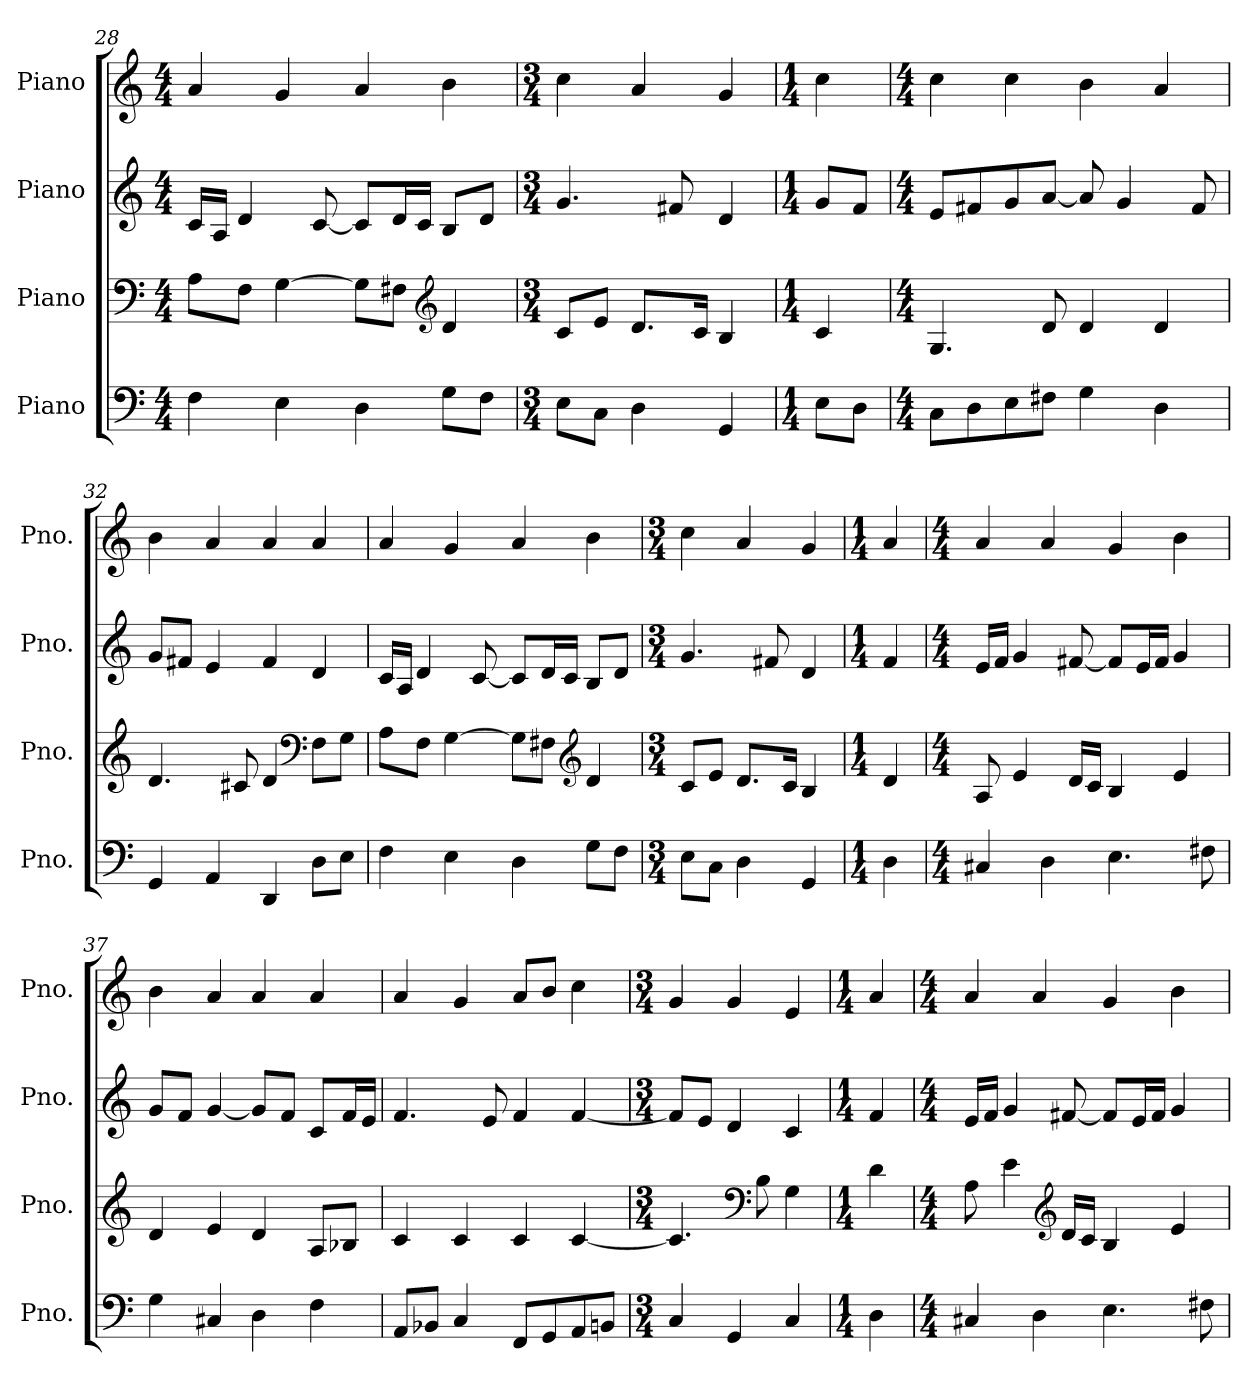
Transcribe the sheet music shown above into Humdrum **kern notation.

**kern	**kern	**kern	**kern
*part4	*part3	*part2	*part1
*staff4	*staff3	*staff2	*staff1
*I"Piano	*I"Piano	*I"Piano	*I"Piano
*I'Pno.	*I'Pno.	*I'Pno.	*I'Pno.
*clefF4	*clefF4	*clefG2	*clefG2
*k[]	*k[]	*k[]	*k[]
*M4/4	*M4/4	*M4/4	*M4/4
=28	=28	=28	=28
4F\	8A\L	16c/LL	4a/
.	.	16A/JJ	.
.	8F\J	4d/	.
4E\	[4G\	.	4g/
.	.	[8c/	.
4D\	8G\L]	8c/L]	4a/
.	8F#X\J	16d/L	.
.	.	16c/JJ	.
*	*clefG2	*	*
8G\L	4d/	8B/L	4b\
8F\J	.	8d/J	.
=29	=29	=29	=29
*M3/4	*M3/4	*M3/4	*M3/4
8E\L	8c/L	4.g/	4cc\
8C\J	8e/J	.	.
4D\	8.d/L	.	4a/
.	.	8f#X/	.
.	16c/Jk	.	.
4GG/	4B/	4d/	4g/
=30	=30	=30	=30
*M1/4	*M1/4	*M1/4	*M1/4
8E\L	4c/	8g/L	4cc\
8D\J	.	8f/J	.
!!LO:LB:g=z
=31	=31	=31	=31
*M4/4	*M4/4	*M4/4	*M4/4
8C\L	4.G/	8e/L	4cc\
8D\	.	8f#X/	.
8E\	.	8g/	4cc\
8F#X\J	8d/	[8a/J	.
4G\	4d/	8a/]	4b\
.	.	4g/	.
4D\	4d/	.	4a/
.	.	8f#/	.
=32	=32	=32	=32
4GG/	4.d/	8g/L	4b\
.	.	8f#X/J	.
4AA/	.	4e/	4a/
.	8c#X/	.	.
4DD/	4d/	4f#/	4a/
*	*clefF4	*	*
8D\L	8F\L	4d/	4a/
8E\J	8G\J	.	.
=33	=33	=33	=33
4F\	8A\L	16c/LL	4a/
.	.	16A/JJ	.
.	8F\J	4d/	.
4E\	[4G\	.	4g/
.	.	[8c/	.
4D\	8G\L]	8c/L]	4a/
.	8F#X\J	16d/L	.
.	.	16c/JJ	.
*	*clefG2	*	*
8G\L	4d/	8B/L	4b\
8F\J	.	8d/J	.
!!LO:LB:g=z
=34	=34	=34	=34
*M3/4	*M3/4	*M3/4	*M3/4
8E\L	8c/L	4.g/	4cc\
8C\J	8e/J	.	.
4D\	8.d/L	.	4a/
.	.	8f#X/	.
.	16c/Jk	.	.
4GG/	4B/	4d/	4g/
=35	=35	=35	=35
*M1/4	*M1/4	*M1/4	*M1/4
4D\	4d/	4f/	4a/
=36	=36	=36	=36
*M4/4	*M4/4	*M4/4	*M4/4
4C#X/	8A/	16e/LL	4a/
.	.	16f/JJ	.
.	4e/	4g/	.
4D\	.	.	4a/
.	16d/LL	[8f#X/	.
.	16c/JJ	.	.
4.E\	4B/	8f#/L]	4g/
.	.	16e/L	.
.	.	16f#/JJ	.
.	4e/	4g/	4b\
8F#X\	.	.	.
=37	=37	=37	=37
4G\	4d/	8g/L	4b\
.	.	8f/J	.
4C#X/	4e/	[4g/	4a/
4D\	4d/	8g/L]	4a/
.	.	8f/J	.
4F\	8A/L	8c/L	4a/
.	8B-X/J	16f/L	.
.	.	16e/JJ	.
=38	=38	=38	=38
8AA/L	4c/	4.f/	4a/
8BB-X/J	.	.	.
4C/	4c/	.	4g/
.	.	8e/	.
8FF/L	4c/	4f/	8a/L
8GG/	.	.	8b/J
8AA/	[4c/	[4f/	4cc\
8BBn/J	.	.	.
!!LO:PB:g=z
=39	=39	=39	=39
*M3/4	*M3/4	*M3/4	*M3/4
4C/	4.c/]	8f/L]	4g/
.	.	8e/J	.
4GG/	.	4d/	4g/
*	*clefF4	*	*
.	8B\	.	.
4C/	4G\	4c/	4e/
=40	=40	=40	=40
*M1/4	*M1/4	*M1/4	*M1/4
4D\	4d\	4f/	4a/
=41	=41	=41	=41
*M4/4	*M4/4	*M4/4	*M4/4
4C#X/	8A\	16e/LL	4a/
.	.	16f/JJ	.
.	4e\	4g/	.
4D\	.	.	4a/
*	*clefG2	*	*
.	16d/LL	[8f#X/	.
.	16c/JJ	.	.
4.E\	4B/	8f#/L]	4g/
.	.	16e/L	.
.	.	16f#/JJ	.
.	4e/	4g/	4b\
8F#X\	.	.	.
=	=	=	=
*-	*-	*-	*-
